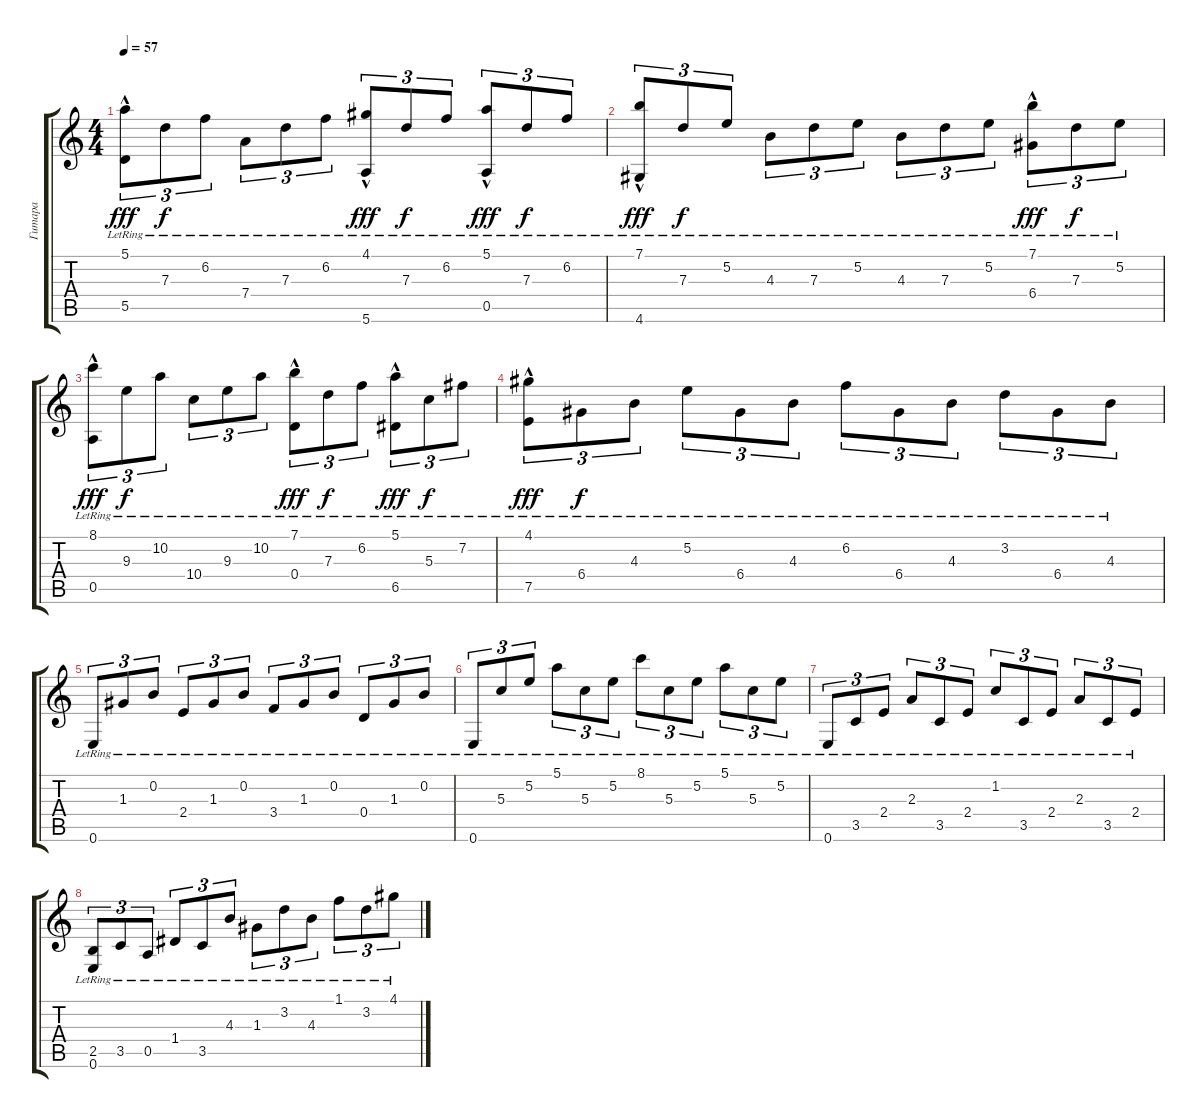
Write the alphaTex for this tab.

\track ("Гитара" "Гитара") {instrument acousticguitarnylon}
\staff {score tabs}
\tuning (E4 B3 G3 D3 A2 E2) {hide}
\ts (4 4)
\tempo 57
\clef g2
\ks c
(5.1{hac lr} 5.5{lr}).8{tu (3 2) dy fff} 7.3{lr}.8{tu (3 2) dy f} 6.2{lr}.8{tu (3 2)} 7.4{lr}.8{tu (3 2)} 7.3{lr}.8{tu (3 2)} 6.2{lr}.8{tu (3 2)} (4.1{hac lr} 5.6{lr}).8{tu (3 2) dy fff} 7.3{lr}.8{tu (3 2) dy f} 6.2{lr}.8{tu (3 2)} (5.1{hac lr} 0.5{lr}).8{tu (3 2) dy fff} 7.3{lr}.8{tu (3 2) dy f} 6.2{lr}.8{tu (3 2)} |
(7.1{hac lr} 4.6{lr}).8{tu (3 2) dy fff} 7.3{lr}.8{tu (3 2) dy f} 5.2{lr}.8{tu (3 2)} 4.3{lr}.8{tu (3 2)} 7.3{lr}.8{tu (3 2)} 5.2{lr}.8{tu (3 2)} 4.3{lr}.8{tu (3 2)} 7.3{lr}.8{tu (3 2)} 5.2{lr}.8{tu (3 2)} (7.1{hac lr} 6.4).8{tu (3 2) dy fff} 7.3{lr}.8{tu (3 2) dy f} 5.2{lr}.8{tu (3 2)} |
(8.1{hac lr} 0.5{lr}).8{tu (3 2) dy fff} 9.3{lr}.8{tu (3 2) dy f} 10.2{lr}.8{tu (3 2)} 10.4{lr}.8{tu (3 2)} 9.3{lr}.8{tu (3 2)} 10.2{lr}.8{tu (3 2)} (7.1{hac lr} 0.4{lr}).8{tu (3 2) dy fff} 7.3{lr}.8{tu (3 2) dy f} 6.2{lr}.8{tu (3 2)} (5.1{hac lr} 6.5{lr}).8{tu (3 2) dy fff} 5.3{lr}.8{tu (3 2) dy f} 7.2{lr}.8{tu (3 2)} |
(4.1{hac lr} 7.5{lr}).8{tu (3 2) dy fff} 6.4{lr}.8{tu (3 2) dy f} 4.3{lr}.8{tu (3 2)} 5.2{lr}.8{tu (3 2)} 6.4{lr}.8{tu (3 2)} 4.3{lr}.8{tu (3 2)} 6.2{lr}.8{tu (3 2)} 6.4{lr}.8{tu (3 2)} 4.3{lr}.8{tu (3 2)} 3.2{lr}.8{tu (3 2)} 6.4{lr}.8{tu (3 2)} 4.3{lr}.8{tu (3 2)} |
0.6{lr}.8{tu (3 2)} 1.3{lr}.8{tu (3 2)} 0.2{lr}.8{tu (3 2)} 2.4{lr}.8{tu (3 2)} 1.3{lr}.8{tu (3 2)} 0.2{lr}.8{tu (3 2)} 3.4{lr}.8{tu (3 2)} 1.3{lr}.8{tu (3 2)} 0.2{lr}.8{tu (3 2)} 0.4{lr}.8{tu (3 2)} 1.3{lr}.8{tu (3 2)} 0.2{lr}.8{tu (3 2)} |
0.6{lr}.8{tu (3 2)} 5.3{lr}.8{tu (3 2)} 5.2{lr}.8{tu (3 2)} 5.1{lr}.8{tu (3 2)} 5.3{lr}.8{tu (3 2)} 5.2{lr}.8{tu (3 2)} 8.1{lr}.8{tu (3 2)} 5.3{lr}.8{tu (3 2)} 5.2{lr}.8{tu (3 2)} 5.1{lr}.8{tu (3 2)} 5.3{lr}.8{tu (3 2)} 5.2{lr}.8{tu (3 2)} |
0.6{lr}.8{tu (3 2)} 3.5{lr}.8{tu (3 2)} 2.4{lr}.8{tu (3 2)} 2.3{lr}.8{tu (3 2)} 3.5{lr}.8{tu (3 2)} 2.4{lr}.8{tu (3 2)} 1.2{lr}.8{tu (3 2)} 3.5{lr}.8{tu (3 2)} 2.4{lr}.8{tu (3 2)} 2.3{lr}.8{tu (3 2)} 3.5{lr}.8{tu (3 2)} 2.4{lr}.8{tu (3 2)} |
(2.5{lr} 0.6{lr}).8{tu (3 2)} 3.5{lr}.8{tu (3 2)} 0.5{lr}.8{tu (3 2)} 1.4{lr}.8{tu (3 2)} 3.5{lr}.8{tu (3 2)} 4.3{lr}.8{tu (3 2)} 1.3{lr}.8{tu (3 2)} 3.2{lr}.8{tu (3 2)} 4.3{lr}.8{tu (3 2)} 1.1{lr}.8{tu (3 2)} 3.2{lr}.8{tu (3 2)} 4.1{lr}.8{tu (3 2)}
